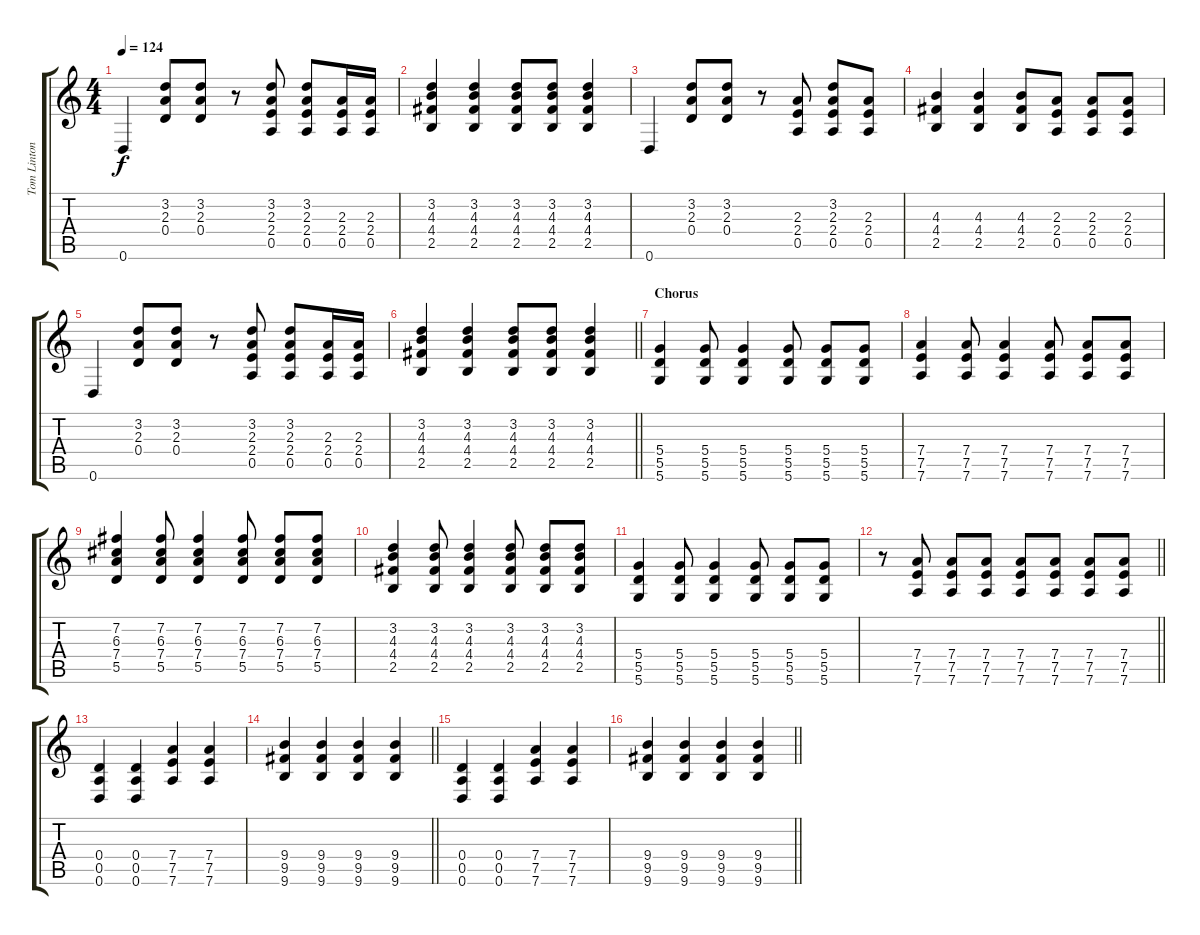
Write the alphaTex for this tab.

\track ("Tom Linton - R Guitar" "Tom Linton") {instrument overdrivenguitar}
\staff {score tabs}
\tuning (E4 B3 G3 D3 A2 D2) {hide}
\ts (4 4)
\tempo 124
\clef g2
\ks c
0.6.4{dy f} (3.2 2.3 0.4).8 (3.2 2.3 0.4).8 r.8 (3.2 2.3 2.4 0.5).8 (3.2 2.3 2.4 0.5).8 (2.3 2.4 0.5).16 (2.3 2.4 0.5).16 |
(3.2 4.3 4.4 2.5).4 (3.2 4.3 4.4 2.5).4 (3.2 4.3 4.4 2.5).8 (3.2 4.3 4.4 2.5).8 (3.2 4.3 4.4 2.5).4 |
0.6.4 (3.2 2.3 0.4).8 (3.2 2.3 0.4).8 r.8 (2.3 2.4 0.5).8 (3.2 2.3 2.4 0.5).8 (2.3 2.4 0.5).8 |
(4.3 4.4 2.5).4 (4.3 4.4 2.5).4 (4.3 4.4 2.5).8 (2.3 2.4 0.5).8 (2.3 2.4 0.5).8 (2.3 2.4 0.5).8 |
0.6.4 (3.2 2.3 0.4).8 (3.2 2.3 0.4).8 r.8 (3.2 2.3 2.4 0.5).8 (3.2 2.3 2.4 0.5).8 (2.3 2.4 0.5).16 (2.3 2.4 0.5).16 |
\barLineRight lightlight
(3.2 4.3 4.4 2.5).4 (3.2 4.3 4.4 2.5).4 (3.2 4.3 4.4 2.5).8 (3.2 4.3 4.4 2.5).8 (3.2 4.3 4.4 2.5).4 |
\section ("" "Chorus")
(5.4 5.5 5.6).4 (5.4 5.5 5.6).8 (5.4 5.5 5.6).4 (5.4 5.5 5.6).8 (5.4 5.5 5.6).8 (5.4 5.5 5.6).8 |
(7.4 7.5 7.6).4 (7.4 7.5 7.6).8 (7.4 7.5 7.6).4 (7.4 7.5 7.6).8 (7.4 7.5 7.6).8 (7.4 7.5 7.6).8 |
(7.2 6.3 7.4 5.5).4 (7.2 6.3 7.4 5.5).8 (7.2 6.3 7.4 5.5).4 (7.2 6.3 7.4 5.5).8 (7.2 6.3 7.4 5.5).8 (7.2 6.3 7.4 5.5).8 |
(3.2 4.3 4.4 2.5).4 (3.2 4.3 4.4 2.5).8 (3.2 4.3 4.4 2.5).4 (3.2 4.3 4.4 2.5).8 (3.2 4.3 4.4 2.5).8 (3.2 4.3 4.4 2.5).8 |
(5.4 5.5 5.6).4 (5.4 5.5 5.6).8 (5.4 5.5 5.6).4 (5.4 5.5 5.6).8 (5.4 5.5 5.6).8 (5.4 5.5 5.6).8 |
\barLineRight lightlight
r.8 (7.4 7.5 7.6).8 (7.4 7.5 7.6).8 (7.4 7.5 7.6).8 (7.4 7.5 7.6).8 (7.4 7.5 7.6).8 (7.4 7.5 7.6).8 (7.4 7.5 7.6).8 |
(0.4 0.5 0.6).4 (0.4 0.5 0.6).4 (7.4 7.5 7.6).4 (7.4 7.5 7.6).4 |
\barLineRight lightlight
(9.4 9.5 9.6).4 (9.4 9.5 9.6).4 (9.4 9.5 9.6).4 (9.4 9.5 9.6).4 |
(0.4 0.5 0.6).4 (0.4 0.5 0.6).4 (7.4 7.5 7.6).4 (7.4 7.5 7.6).4 |
\barLineRight lightlight
(9.4 9.5 9.6).4 (9.4 9.5 9.6).4 (9.4 9.5 9.6).4 (9.4 9.5 9.6).4
